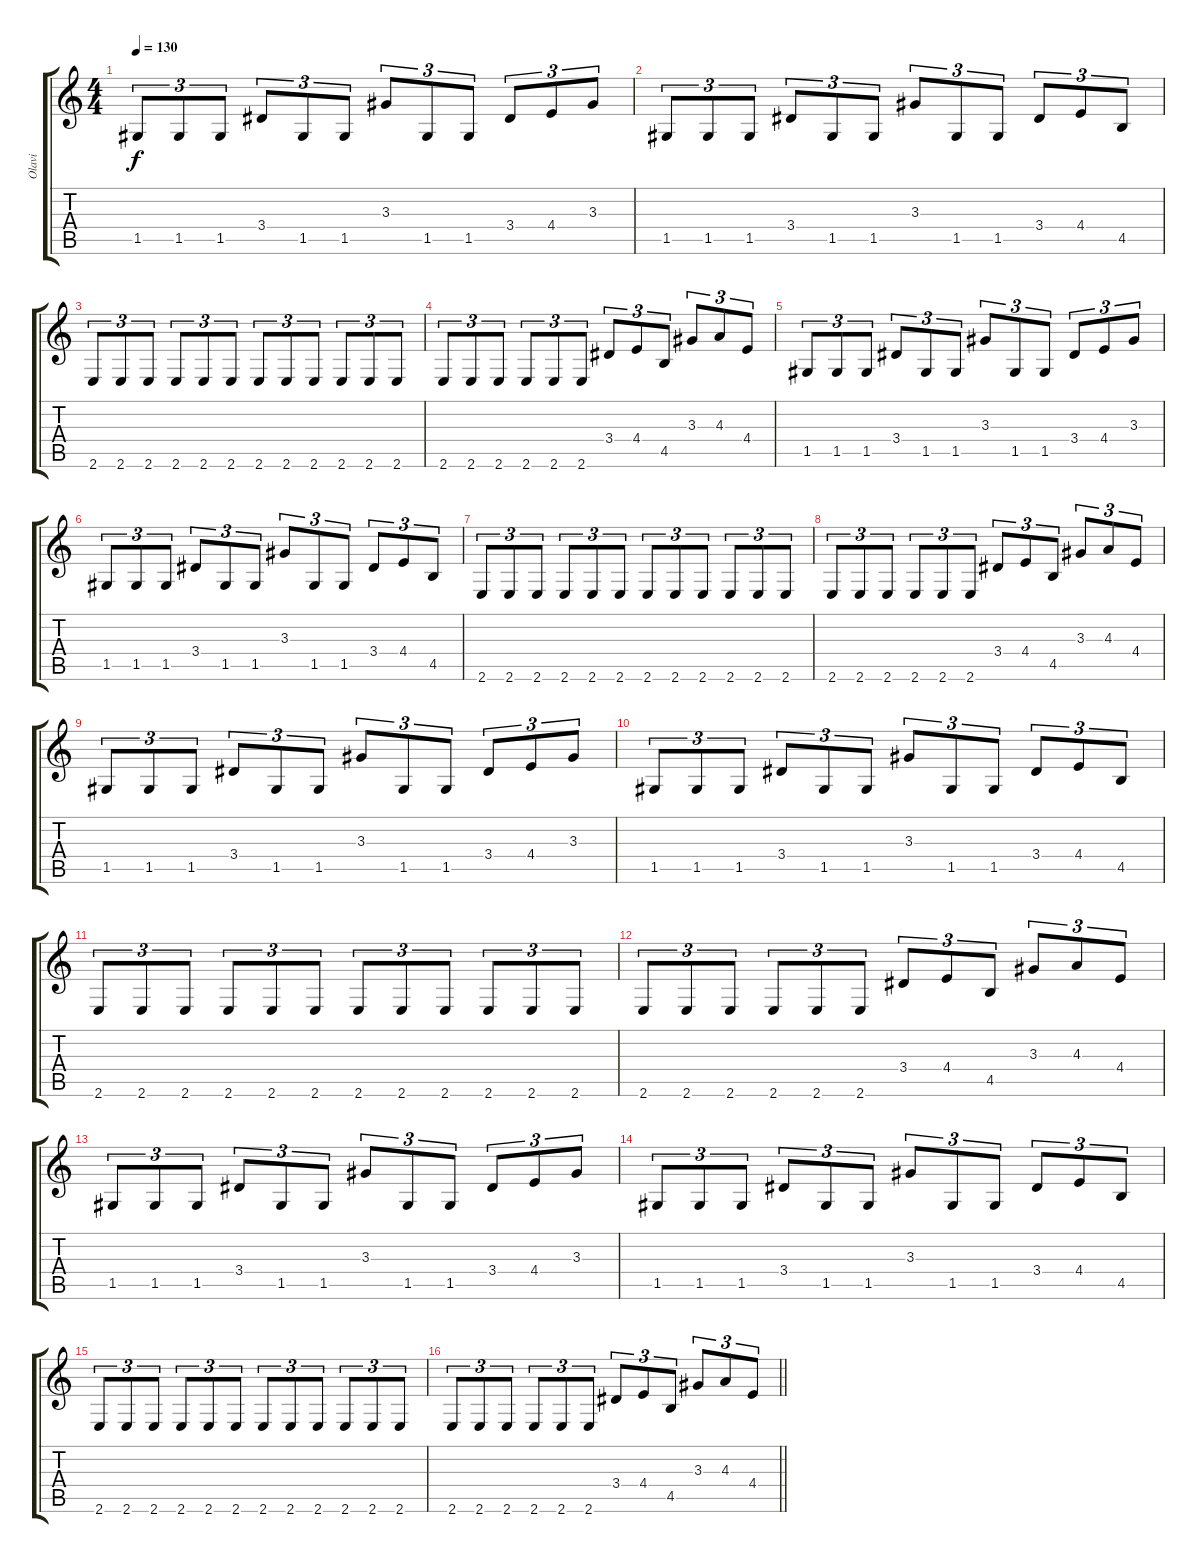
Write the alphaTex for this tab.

\track ("Olavi" "Olavi") {instrument distortionguitar}
\staff {score tabs}
\tuning (D4 A3 F3 C3 G2 D2) {hide}
\ts (4 4)
\tempo 130
\clef g2
\ks c
1.5.8{tu (3 2) dy f} 1.5.8{tu (3 2)} 1.5.8{tu (3 2)} 3.4.8{tu (3 2)} 1.5.8{tu (3 2)} 1.5.8{tu (3 2)} 3.3.8{tu (3 2)} 1.5.8{tu (3 2)} 1.5.8{tu (3 2)} 3.4.8{tu (3 2)} 4.4.8{tu (3 2)} 3.3.8{tu (3 2)} |
1.5.8{tu (3 2)} 1.5.8{tu (3 2)} 1.5.8{tu (3 2)} 3.4.8{tu (3 2)} 1.5.8{tu (3 2)} 1.5.8{tu (3 2)} 3.3.8{tu (3 2)} 1.5.8{tu (3 2)} 1.5.8{tu (3 2)} 3.4.8{tu (3 2)} 4.4.8{tu (3 2)} 4.5.8{tu (3 2)} |
2.6.8{tu (3 2)} 2.6.8{tu (3 2)} 2.6.8{tu (3 2)} 2.6.8{tu (3 2)} 2.6.8{tu (3 2)} 2.6.8{tu (3 2)} 2.6.8{tu (3 2)} 2.6.8{tu (3 2)} 2.6.8{tu (3 2)} 2.6.8{tu (3 2)} 2.6.8{tu (3 2)} 2.6.8{tu (3 2)} |
2.6.8{tu (3 2)} 2.6.8{tu (3 2)} 2.6.8{tu (3 2)} 2.6.8{tu (3 2)} 2.6.8{tu (3 2)} 2.6.8{tu (3 2)} 3.4.8{tu (3 2)} 4.4.8{tu (3 2)} 4.5.8{tu (3 2)} 3.3.8{tu (3 2)} 4.3.8{tu (3 2)} 4.4.8{tu (3 2)} |
1.5.8{tu (3 2)} 1.5.8{tu (3 2)} 1.5.8{tu (3 2)} 3.4.8{tu (3 2)} 1.5.8{tu (3 2)} 1.5.8{tu (3 2)} 3.3.8{tu (3 2)} 1.5.8{tu (3 2)} 1.5.8{tu (3 2)} 3.4.8{tu (3 2)} 4.4.8{tu (3 2)} 3.3.8{tu (3 2)} |
1.5.8{tu (3 2)} 1.5.8{tu (3 2)} 1.5.8{tu (3 2)} 3.4.8{tu (3 2)} 1.5.8{tu (3 2)} 1.5.8{tu (3 2)} 3.3.8{tu (3 2)} 1.5.8{tu (3 2)} 1.5.8{tu (3 2)} 3.4.8{tu (3 2)} 4.4.8{tu (3 2)} 4.5.8{tu (3 2)} |
2.6.8{tu (3 2)} 2.6.8{tu (3 2)} 2.6.8{tu (3 2)} 2.6.8{tu (3 2)} 2.6.8{tu (3 2)} 2.6.8{tu (3 2)} 2.6.8{tu (3 2)} 2.6.8{tu (3 2)} 2.6.8{tu (3 2)} 2.6.8{tu (3 2)} 2.6.8{tu (3 2)} 2.6.8{tu (3 2)} |
2.6.8{tu (3 2)} 2.6.8{tu (3 2)} 2.6.8{tu (3 2)} 2.6.8{tu (3 2)} 2.6.8{tu (3 2)} 2.6.8{tu (3 2)} 3.4.8{tu (3 2)} 4.4.8{tu (3 2)} 4.5.8{tu (3 2)} 3.3.8{tu (3 2)} 4.3.8{tu (3 2)} 4.4.8{tu (3 2)} |
1.5.8{tu (3 2)} 1.5.8{tu (3 2)} 1.5.8{tu (3 2)} 3.4.8{tu (3 2)} 1.5.8{tu (3 2)} 1.5.8{tu (3 2)} 3.3.8{tu (3 2)} 1.5.8{tu (3 2)} 1.5.8{tu (3 2)} 3.4.8{tu (3 2)} 4.4.8{tu (3 2)} 3.3.8{tu (3 2)} |
1.5.8{tu (3 2)} 1.5.8{tu (3 2)} 1.5.8{tu (3 2)} 3.4.8{tu (3 2)} 1.5.8{tu (3 2)} 1.5.8{tu (3 2)} 3.3.8{tu (3 2)} 1.5.8{tu (3 2)} 1.5.8{tu (3 2)} 3.4.8{tu (3 2)} 4.4.8{tu (3 2)} 4.5.8{tu (3 2)} |
2.6.8{tu (3 2)} 2.6.8{tu (3 2)} 2.6.8{tu (3 2)} 2.6.8{tu (3 2)} 2.6.8{tu (3 2)} 2.6.8{tu (3 2)} 2.6.8{tu (3 2)} 2.6.8{tu (3 2)} 2.6.8{tu (3 2)} 2.6.8{tu (3 2)} 2.6.8{tu (3 2)} 2.6.8{tu (3 2)} |
2.6.8{tu (3 2)} 2.6.8{tu (3 2)} 2.6.8{tu (3 2)} 2.6.8{tu (3 2)} 2.6.8{tu (3 2)} 2.6.8{tu (3 2)} 3.4.8{tu (3 2)} 4.4.8{tu (3 2)} 4.5.8{tu (3 2)} 3.3.8{tu (3 2)} 4.3.8{tu (3 2)} 4.4.8{tu (3 2)} |
1.5.8{tu (3 2)} 1.5.8{tu (3 2)} 1.5.8{tu (3 2)} 3.4.8{tu (3 2)} 1.5.8{tu (3 2)} 1.5.8{tu (3 2)} 3.3.8{tu (3 2)} 1.5.8{tu (3 2)} 1.5.8{tu (3 2)} 3.4.8{tu (3 2)} 4.4.8{tu (3 2)} 3.3.8{tu (3 2)} |
1.5.8{tu (3 2)} 1.5.8{tu (3 2)} 1.5.8{tu (3 2)} 3.4.8{tu (3 2)} 1.5.8{tu (3 2)} 1.5.8{tu (3 2)} 3.3.8{tu (3 2)} 1.5.8{tu (3 2)} 1.5.8{tu (3 2)} 3.4.8{tu (3 2)} 4.4.8{tu (3 2)} 4.5.8{tu (3 2)} |
2.6.8{tu (3 2)} 2.6.8{tu (3 2)} 2.6.8{tu (3 2)} 2.6.8{tu (3 2)} 2.6.8{tu (3 2)} 2.6.8{tu (3 2)} 2.6.8{tu (3 2)} 2.6.8{tu (3 2)} 2.6.8{tu (3 2)} 2.6.8{tu (3 2)} 2.6.8{tu (3 2)} 2.6.8{tu (3 2)} |
\barLineRight lightlight
2.6.8{tu (3 2)} 2.6.8{tu (3 2)} 2.6.8{tu (3 2)} 2.6.8{tu (3 2)} 2.6.8{tu (3 2)} 2.6.8{tu (3 2)} 3.4.8{tu (3 2)} 4.4.8{tu (3 2)} 4.5.8{tu (3 2)} 3.3.8{tu (3 2)} 4.3.8{tu (3 2)} 4.4.8{tu (3 2)}
